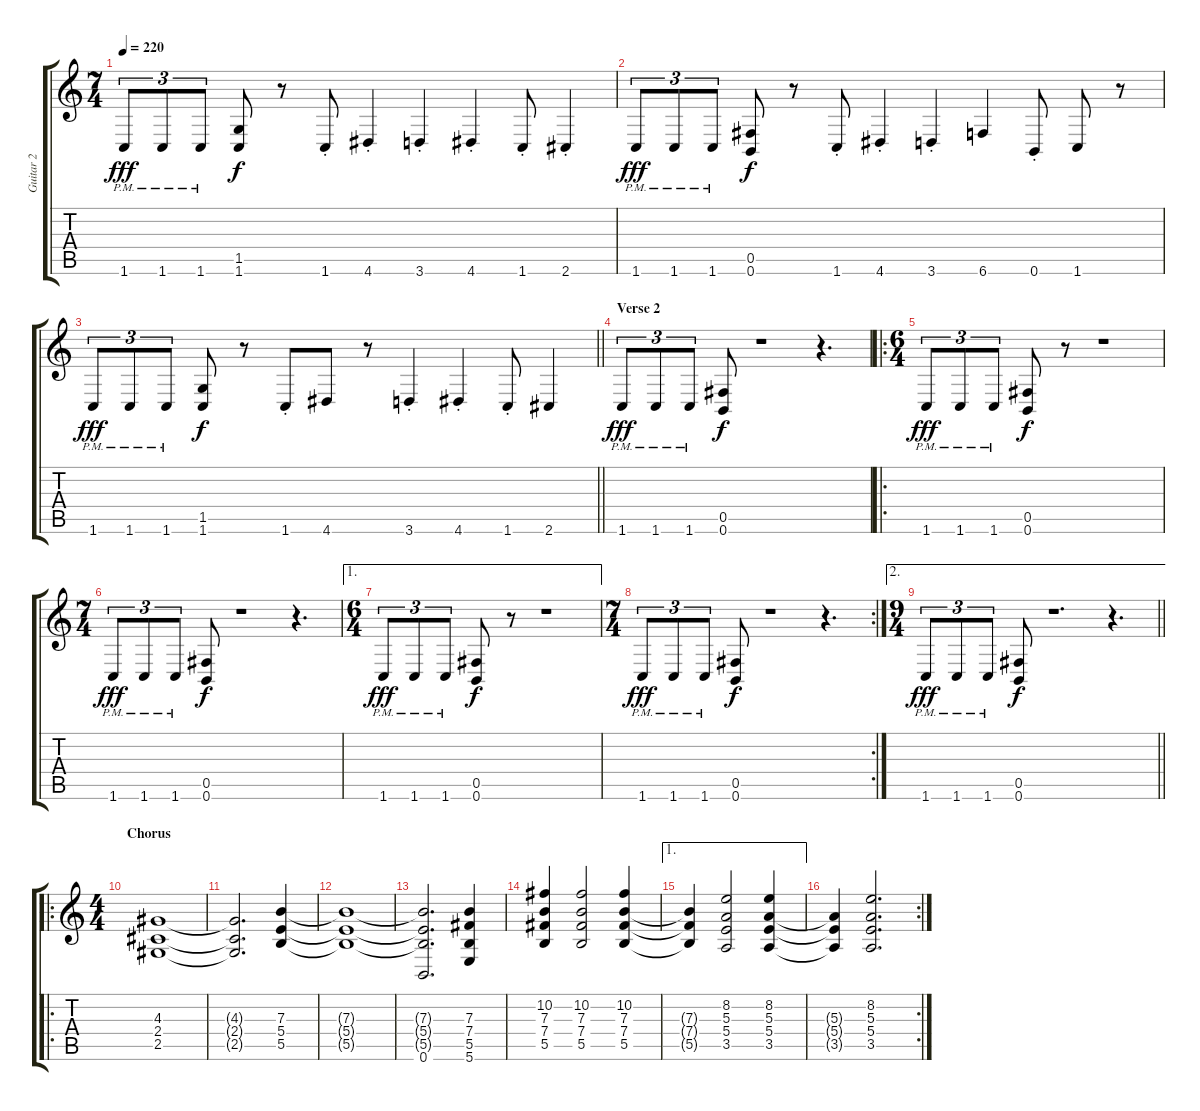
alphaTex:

\track ("Guitar 2" "Guitar 2") {instrument overdrivenguitar}
\staff {score tabs}
\tuning (Db4 Ab3 E3 B2 Gb2 B1) {hide}
\ts (7 4)
\tempo 220
\clef g2
\ks c
1.6{pm}.8{tu (3 2) dy fff} 1.6{pm}.8{tu (3 2)} 1.6{pm}.8{tu (3 2)} (1.5 1.6).8{dy f} r.8 1.6{st}.8 4.6{st}.4 3.6{st}.4 4.6{st}.4 1.6{st}.8 2.6{st}.4 |
1.6{pm}.8{tu (3 2) dy fff} 1.6{pm}.8{tu (3 2)} 1.6{pm}.8{tu (3 2)} (0.5 0.6).8{dy f} r.8 1.6{st}.8 4.6{st}.4 3.6{st}.4 6.6.4 0.6{st}.8 1.6.8 r.8 |
\barLineRight lightlight
1.6{pm}.8{tu (3 2) dy fff} 1.6{pm}.8{tu (3 2)} 1.6{pm}.8{tu (3 2)} (1.5 1.6).8{dy f} r.8 1.6{st}.8 4.6.8 r.8 3.6{st}.4 4.6{st}.4 1.6{st}.8 2.6.4 |
\section ("" "Verse 2")
1.6{pm}.8{tu (3 2) dy fff} 1.6{pm}.8{tu (3 2)} 1.6{pm}.8{tu (3 2)} (0.5 0.6).8{dy f} r.1 r.4{d} |
\ro
\ts (6 4)
1.6{pm}.8{tu (3 2) dy fff} 1.6{pm}.8{tu (3 2)} 1.6{pm}.8{tu (3 2)} (0.5 0.6).8{dy f} r.8 r.1 |
\ts (7 4)
1.6{pm}.8{tu (3 2) dy fff} 1.6{pm}.8{tu (3 2)} 1.6{pm}.8{tu (3 2)} (0.5 0.6).8{dy f} r.1 r.4{d} |
\ae 1
\ts (6 4)
1.6{pm}.8{tu (3 2) dy fff} 1.6{pm}.8{tu (3 2)} 1.6{pm}.8{tu (3 2)} (0.5 0.6).8{dy f} r.8 r.1 |
\rc 2
\ts (7 4)
1.6{pm}.8{tu (3 2) dy fff} 1.6{pm}.8{tu (3 2)} 1.6{pm}.8{tu (3 2)} (0.5 0.6).8{dy f} r.1 r.4{d} |
\ae 2
\ts (9 4)
\barLineRight lightlight
1.6{pm}.8{tu (3 2) dy fff} 1.6{pm}.8{tu (3 2)} 1.6{pm}.8{tu (3 2)} (0.5 0.6).8{dy f} r.1{d} r.4{d} |
\ro
\ts (4 4)
\section ("" "Chorus")
(4.3 2.4 2.5).1{volume 11 balance 8 instrument lead1square} |
(4.3{t} 2.4{t} 2.5{t}).2{d} (7.3 5.4 5.5).4 |
(7.3{t} 5.4{t} 5.5{t}).1 |
(7.3{t} 5.4{t} 5.5{t} 0.6).2{d} (7.3 7.4 5.5 5.6).4 |
(10.2 7.3 7.4 5.5).4 (10.2 7.3 7.4 5.5).2 (10.2 7.3 7.4 5.5).4 |
\ae 1
(7.3{t} 7.4{t} 5.5{t}).4 (8.2 5.3 5.4 3.5).2 (8.2 5.3 5.4 3.5).4 |
\rc 2
(5.3{t} 5.4{t} 3.5{t}).4 (8.2 5.3 5.4 3.5).2{d}
